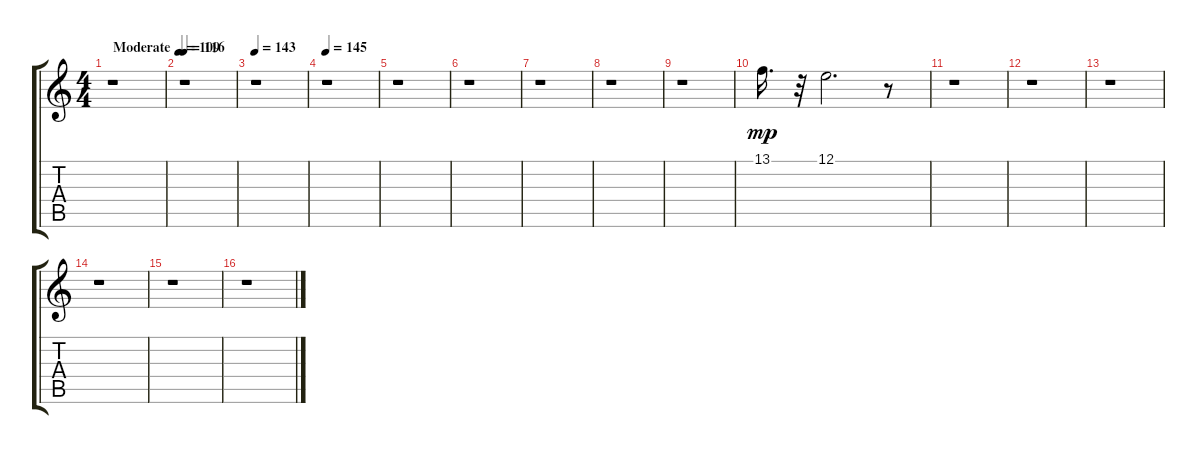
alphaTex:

\track "" {instrument bassoon}
\staff {score tabs}
\tuning (E4 B3 G3 D3 A2 E2) {hide}
\ts (4 4)
\tempo (109 "Moderate")
\clef g2
\ks c
r.1{dy mp instrument bassoon} |
\tempo 116
r.1 |
\tempo 143
r.1 |
\tempo 145
r.1 |
r.1 |
r.1 |
r.1 |
r.1 |
r.1 |
13.1.16{d} r.32 12.1.2{d} r.8 |
r.1 |
r.1 |
r.1 |
r.1 |
r.1 |
r.1
